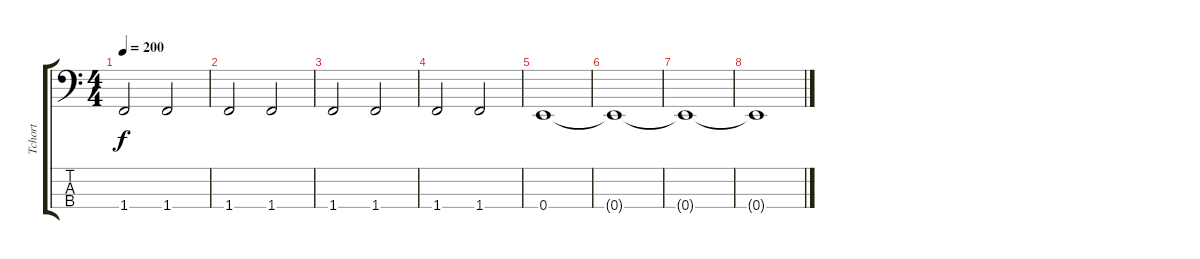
\track ("Tchort" "Tchort") {instrument electricbasspick}
\staff {score tabs}
\tuning (G2 D2 A1 E1) {hide}
\ts (4 4)
\tempo 200
\clef f4
\ks c
1.4.2{dy f} 1.4.2 |
1.4.2 1.4.2 |
1.4.2 1.4.2 |
1.4.2 1.4.2 |
0.4.1 |
0.4{t}.1 |
0.4{t}.1 |
0.4{t}.1
